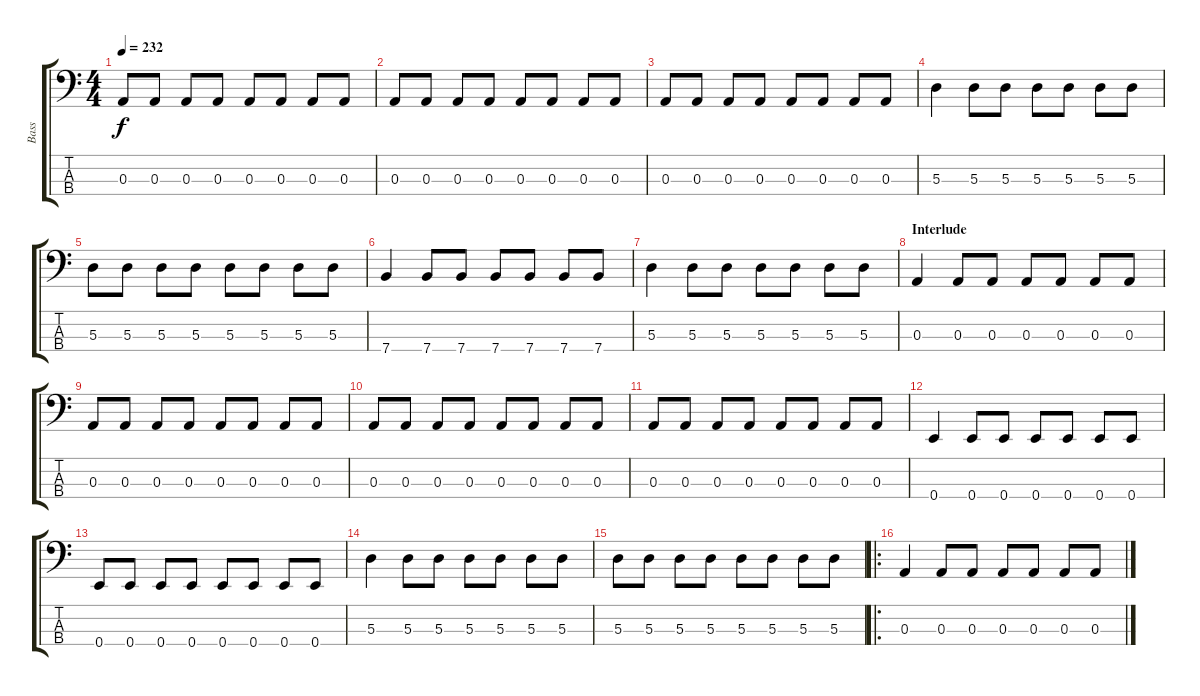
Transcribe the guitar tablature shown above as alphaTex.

\track ("Bass" "Bass") {instrument slapbass2}
\staff {score tabs}
\tuning (G2 D2 A1 E1) {hide}
\ts (4 4)
\tempo 232
\clef f4
\ks c
0.3.8{dy f} 0.3.8 0.3.8 0.3.8 0.3.8 0.3.8 0.3.8 0.3.8 |
0.3.8 0.3.8 0.3.8 0.3.8 0.3.8 0.3.8 0.3.8 0.3.8 |
0.3.8 0.3.8 0.3.8 0.3.8 0.3.8 0.3.8 0.3.8 0.3.8 |
5.3.4 5.3.8 5.3.8 5.3.8 5.3.8 5.3.8 5.3.8 |
5.3.8 5.3.8 5.3.8 5.3.8 5.3.8 5.3.8 5.3.8 5.3.8 |
7.4.4 7.4.8 7.4.8 7.4.8 7.4.8 7.4.8 7.4.8 |
5.3.4 5.3.8 5.3.8 5.3.8 5.3.8 5.3.8 5.3.8 |
\section ("" "Interlude")
0.3.4 0.3.8 0.3.8 0.3.8 0.3.8 0.3.8 0.3.8 |
0.3.8 0.3.8 0.3.8 0.3.8 0.3.8 0.3.8 0.3.8 0.3.8 |
0.3.8 0.3.8 0.3.8 0.3.8 0.3.8 0.3.8 0.3.8 0.3.8 |
0.3.8 0.3.8 0.3.8 0.3.8 0.3.8 0.3.8 0.3.8 0.3.8 |
0.4.4 0.4.8 0.4.8 0.4.8 0.4.8 0.4.8 0.4.8 |
0.4.8 0.4.8 0.4.8 0.4.8 0.4.8 0.4.8 0.4.8 0.4.8 |
5.3.4 5.3.8 5.3.8 5.3.8 5.3.8 5.3.8 5.3.8 |
5.3.8 5.3.8 5.3.8 5.3.8 5.3.8 5.3.8 5.3.8 5.3.8 |
\ro
0.3.4 0.3.8 0.3.8 0.3.8 0.3.8 0.3.8 0.3.8
